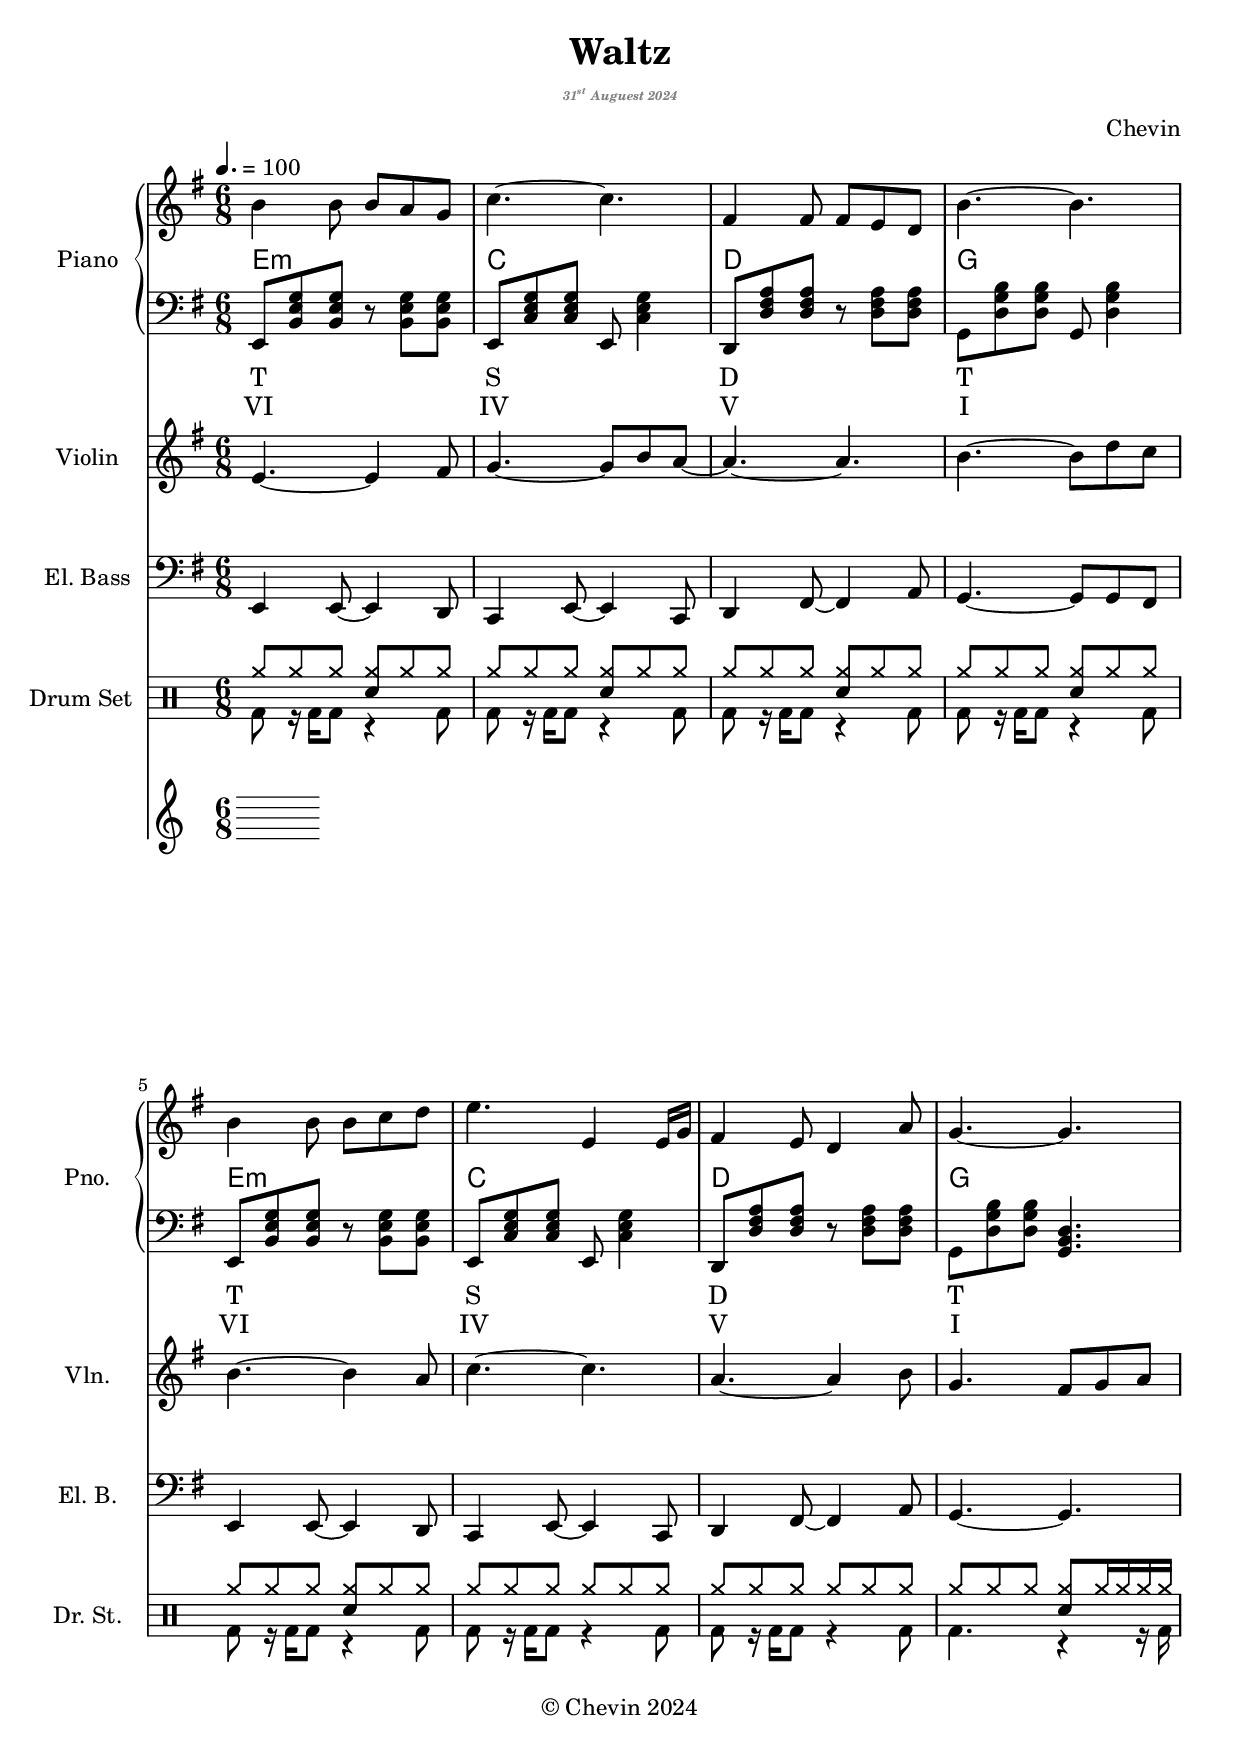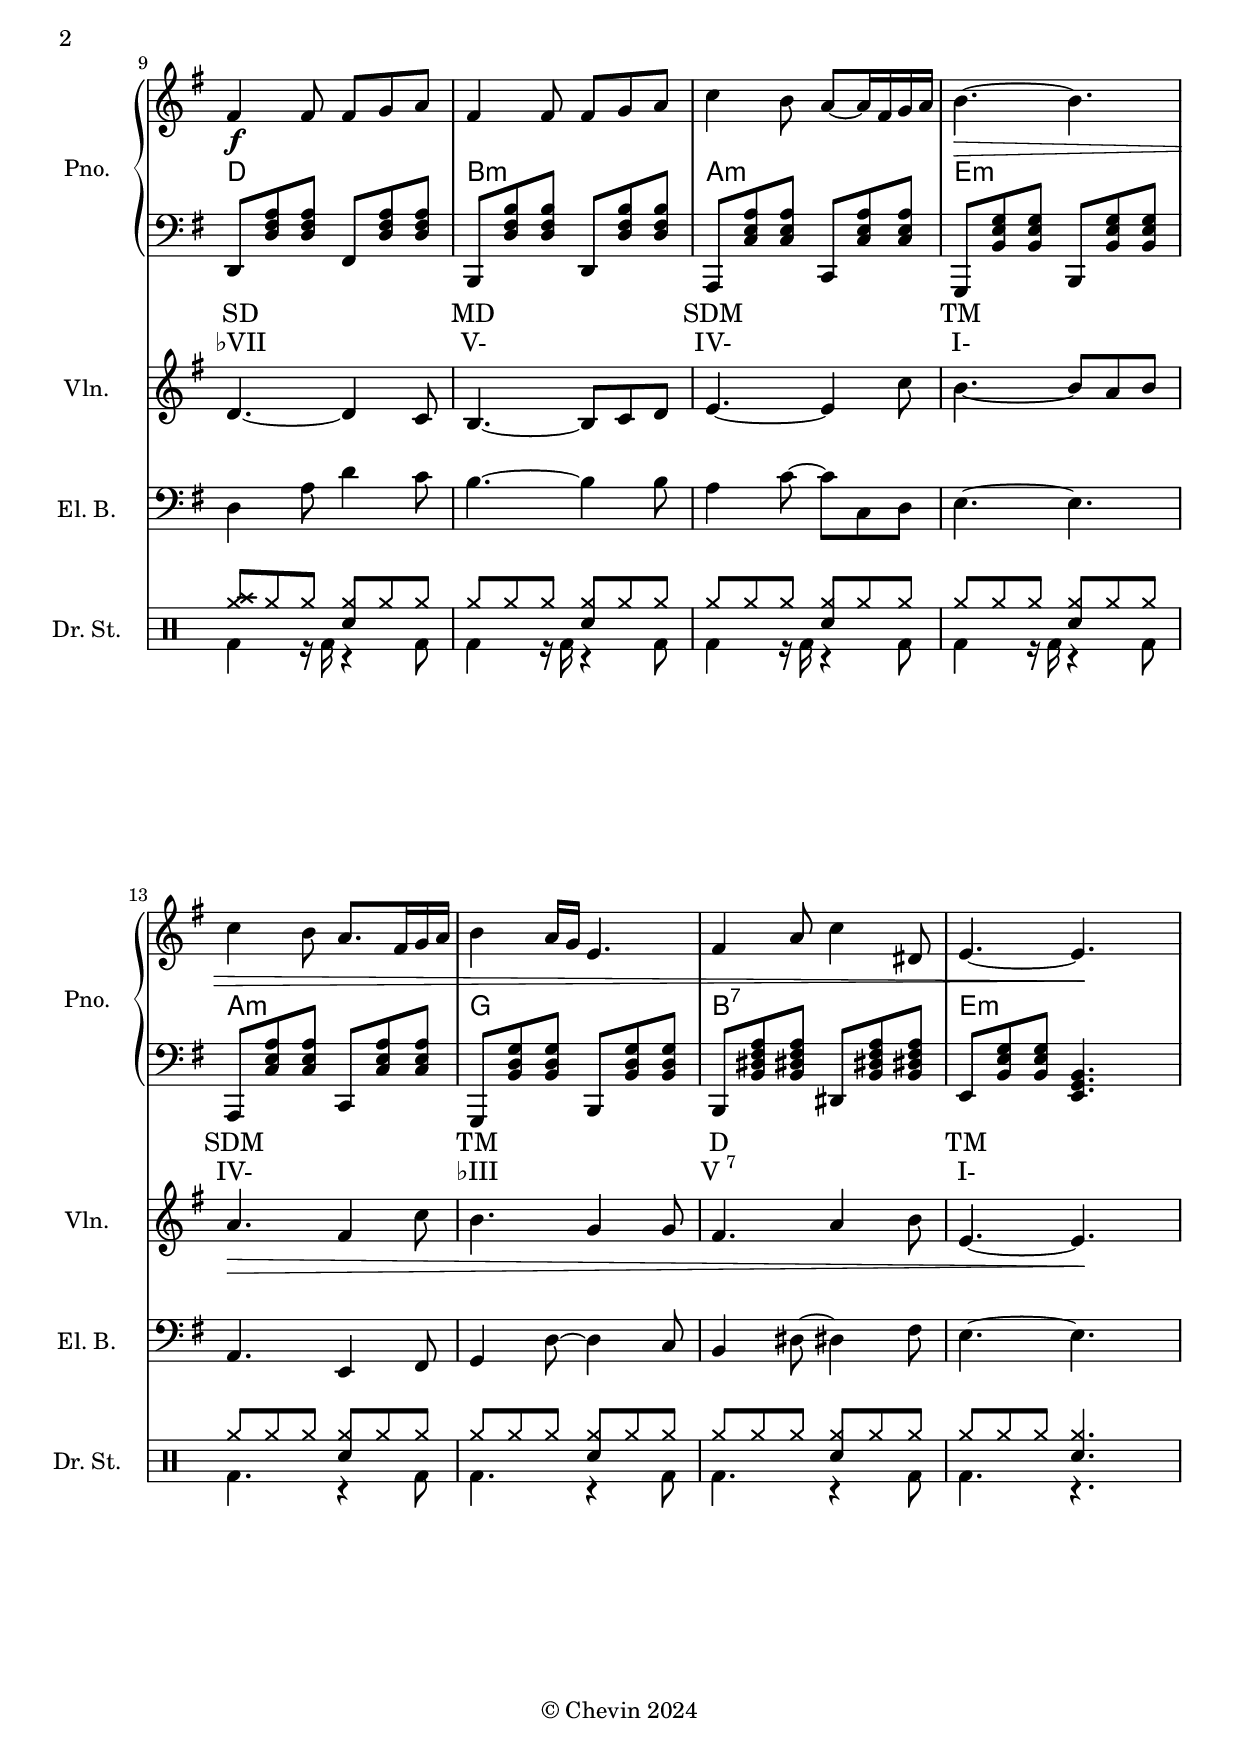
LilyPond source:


\version "2.24.4"

\header {
  title     = "Waltz"
  subtitle  = \markup {
    \override #'(font-size . -5)
    \italic \with-color "gray"
    {\concat { "31"\super{"st"} } "Auguest 2024"}
  }
  composer  = "Chevin"
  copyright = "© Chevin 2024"
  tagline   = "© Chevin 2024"
}

\score {
  \layout {
    indent       = 1.5\cm
    short-indent = 1.5\cm
    \context {
      \Score
      proportionalNotationDuration = #(ly:make-moment 1/10)
    }
  }
<<
  \new PianoStaff \with {
    instrumentName      = "Piano"
    shortInstrumentName = "Pno."
  }<<
    \new Staff {\tempo 4. = 100 \clef treble \key g \major \time 6/8
      b'4 b'8 b' a' g'            | 
      c''4.~c''                   |
      fis'4 fis'8 fis' e' d'      |
      b'4.~b'                     |
  
      b'4 b'8 b' c'' d''          |
      e''4. e'4 e'16 g'           |
      fis'4 e'8 d'4 a'8           |
      g'4.~g'4.                   |
      
      fis'4\f fis'8 fis' g' a'    | % forte
      fis'4 fis'8 fis' g' a'      |
      c''4 b'8 a'~a'16 fis' g' a' |
      b'4.\>~b'                   | % decrescendo, 
  
      c''4 b'8 a'8. fis'16 g' a'  |
      b'4 a'16 g' e'4.            |
      fis'4 a'8 c''4 dis'8        |
      e'4.~e'4.     \!            |
    }
    \new ChordNames {
      \chordmode {
        e2.:m | c   | d   | g   |

        e:m   | c   | d   | g   |

        d     | b:m | a:m | e:m |

        a:m   | g   | b:7 | e:m |
      }
    }
    \new Staff { \clef bass \key g \major
      e,8 <b, e g> <b, e g> r <b, e g> <b, e g>        | 
      e,8 <c e g> <c e g> e, <c e g>4                  |
      d,8 <d fis a> <d fis a> r  <d fis a> <d fis a>   |
      g,8 <d g b> <d g b> g, <d g b>4                  |

      e,8 <b, e g> <b, e g> r <b, e g> <b, e g>        |
      e,8 <c e g> <c e g> e, <c e g>4                  |
      d,8 <d fis a> <d fis a> r  <d fis a> <d fis a>   |
      g,8 <d g b> <d g b> <g, b, d>4.                  |

      d,8 <d fis a> <d fis a> fis, <d fis a> <d fis a> |
      b,,8 <d fis b> <d fis b> d, <d fis b> <d fis b>  |
      a,,8 <c e a> <c e a> c, <c e a> <c e a>          |
      g,,8 <b, e g> <b, e g> b,, <b, e g> <b, e g>     |

      a,,8 <c e a> <c e a> c, <c e a> <c e a>          |
      g,,8 <b, d g> <b, d g> b,, <b, d g> <b, d g>     |
      b,,8 <b, dis! fis a> <b, dis! fis a> 
          dis, <b, dis! fis a> <b, dis! fis a>         |
      e,8 <b, e g> <b, e g> <e, g, b,>4.               |

    }
    \new Lyrics \lyricmode { %% harmonic analysis : Functional Harmony (Tonic, Subdominant, Dominant)
      T2.   S   D   T 
      T2.   S   D   T 
      SD2.  MD  SDM TM
      SDM2. TM  D   TM
    }
    \new Lyrics \lyricmode { %% harmonic analysis : Roman Numeral Analysis
      VI2. IV V I 
      VI2. IV V I 
      \markup{\concat{♭VII}}2. 
        V- 
        IV- 
        I- 
      IV-2. 
        \markup{\concat{♭III}} 
        \markup{V\super{7}} 
        I-
    }
  >>
  
  \new Staff \with {
    instrumentName      = "Violin"
    shortInstrumentName = "Vln."
  }{ \clef treble \key g \major \time 6/8
    e'4.~e'4 fis'8    |
    g'4.~g'8 b' a'~   |
    a'4.~a'           |
    b'4.~b'8 d'' c''  |

    b'4.~b'4 a'8      |
    c''4.~c''4.       |
    a'4.~a'4 b'8      |
    g'4. fis'8 g' a'  |

    d'4.~d'4 c'8      |
    b4.~b8 c' d'      |
    e'4.~e'4 c''8     |
    b'4.~b'8 a' b'    |

    a'4.\> fis'4 c''8 |
    b'4. g'4 g'8      |
    fis'4. a'4 b'8    |
    e'4.~e' \!        |
  }

  \new Staff \with {
    instrumentName      = "El. Bass"
    shortInstrumentName = "El. B."
  }{ \clef bass \key g \major \time 6/8
    e,4 e,8~e,4 d,8     |
    c,4 e,8~e,4 c,8     |
    d,4 fis,8~fis,4 a,8 |
    g,4.~g,8 g, fis,    |

    e,4 e,8~e,4 d,8     |
    c,4 e,8~e,4 c,8     |
    d,4 fis,8~fis,4 a,8 |
    g,4.~g,             |

    d4 a8 d'4 c'8       |
    b4.~b4 b8           |
    a4 c'8~c'8 c d      |
    e4.~e               |

    a,4. e,4 fis,8      |
    g,4 d8~d4 c8        |
    b,4 dis8~dis!4 fis8 |
    e4.~e               |
  }

  \new DrumStaff \with {
    instrumentName      = "Drum Set"
    shortInstrumentName = "Dr. St."
    drumStyleTable      = #weinberg-drums-style
  }{ \time 6/8
    \drummode {
      <<
        \new DrumVoice { \voiceOne
          \repeat unfold 5 {
            hh8 hh hh <hh sn> hh hh        |
          }
          \repeat unfold 2 {
            hh8 hh hh hh hh hh             |
          }
          hh8 hh hh  <hh sn> hh16 hh hh hh |

          <hh cymc>8 hh hh <hh sn> hh hh   |
          \repeat unfold 6 {
            hh8 hh hh <hh sn> hh hh        |
          }
          hh8 hh hh <hh sn>4.              |
        }
        \new DrumVoice { \voiceTwo
          \repeat unfold 7 {
            bd8 r16 bd16 bd8 r4 bd8        |
          }
          bd4. r4 r16 bd16

          \repeat unfold 4 {
            bd4 r16 bd16 r4 bd8            |
          }

          \repeat unfold 3 {
            bd4. r4 bd8                    |
          }
          bd4. r4.                         |
        }
      >>
    }
  }
  \fine
>>
}
